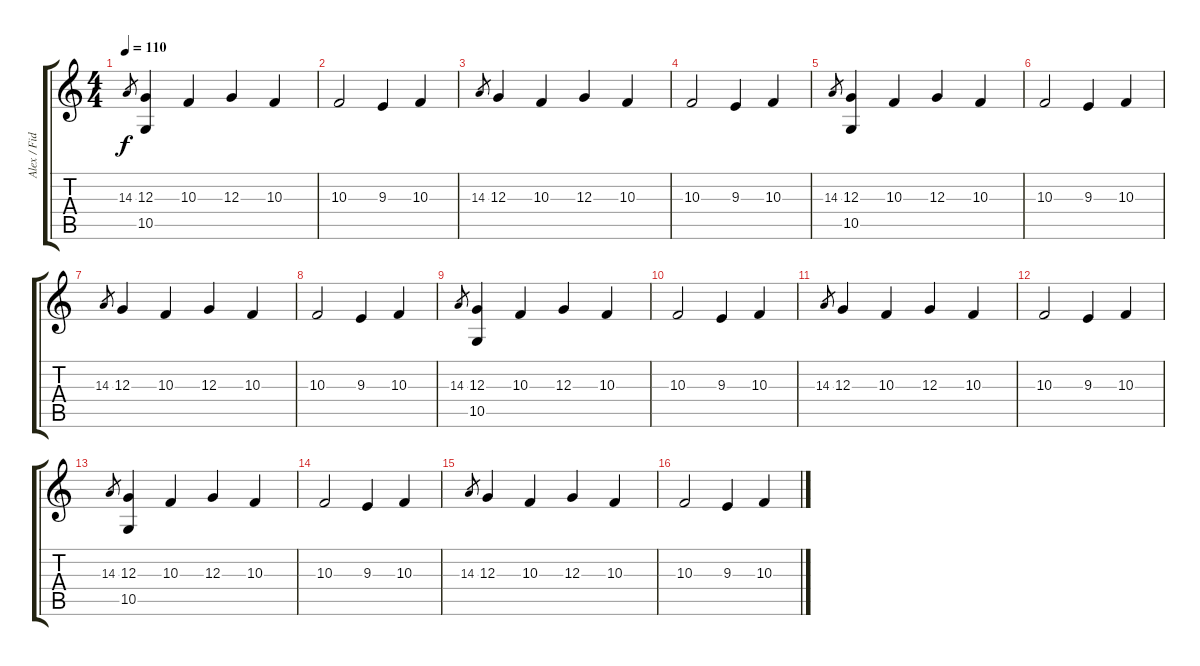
\track ("Alex / Fiddle" "Alex / Fid") {instrument fiddle}
\staff {score tabs}
\tuning (E4 B3 G3 D3 A2 D2) {hide}
\ts (4 4)
\tempo 110
\clef g2
\ks c
14.3.8{gr dy f} (12.3 10.5).4 10.3.4 12.3.4 10.3.4 |
10.3.2 9.3.4 10.3.4 |
14.3.8{gr} 12.3.4 10.3.4 12.3.4 10.3.4 |
10.3.2 9.3.4 10.3.4 |
14.3.8{gr} (12.3 10.5).4 10.3.4 12.3.4 10.3.4 |
10.3.2 9.3.4 10.3.4 |
14.3.8{gr} 12.3.4 10.3.4 12.3.4 10.3.4 |
10.3.2 9.3.4 10.3.4 |
14.3.8{gr} (12.3 10.5).4 10.3.4 12.3.4 10.3.4 |
10.3.2 9.3.4 10.3.4 |
14.3.8{gr} 12.3.4 10.3.4 12.3.4 10.3.4 |
10.3.2 9.3.4 10.3.4 |
14.3.8{gr} (12.3 10.5).4 10.3.4 12.3.4 10.3.4 |
10.3.2 9.3.4 10.3.4 |
14.3.8{gr} 12.3.4 10.3.4 12.3.4 10.3.4 |
10.3.2 9.3.4 10.3.4
